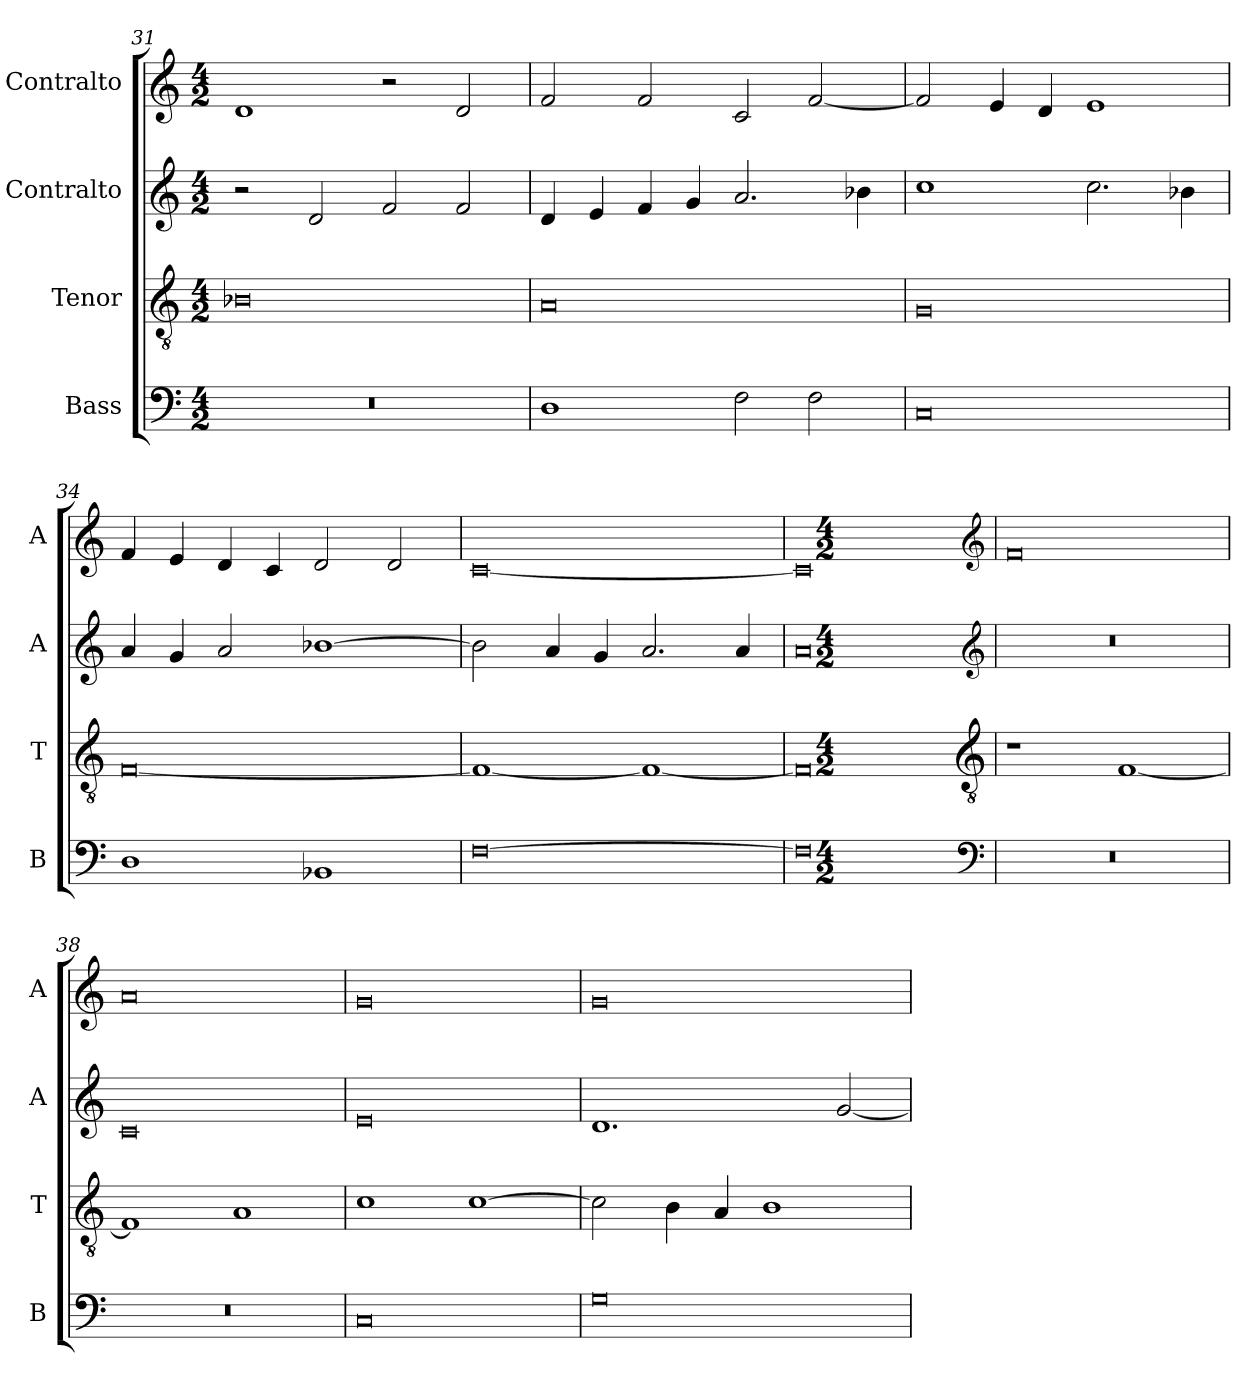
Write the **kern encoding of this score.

**kern	**kern	**kern	**kern
*part4	*part3	*part2	*part1
*staff4	*staff3	*staff2	*staff1
*I"Bass	*I"Tenor	*I"Contralto	*I"Contralto
*I'B	*I'T	*I'A	*I'A
*clefF4	*clefGv2	*clefG2	*clefG2
*k[]	*k[]	*k[]	*k[]
*M4/2	*M4/2	*M4/2	*M4/2
=31	=31	=31	=31
0r	0B-X	2r	1d
.	.	2d	.
.	.	2f	2r
.	.	2f	2d
=32	=32	=32	=32
1D	0A	4d	2f
.	.	4e	.
.	.	4f	2f
.	.	4g	.
2F	.	2.a	2c
2F	.	.	[2f
.	.	4b-X	.
=33	=33	=33	=33
0C	0G	1cc	2f]
.	.	.	4e
.	.	.	4d
.	.	2.cc	1e
.	.	4b-X	.
=34	=34	=34	=34
1D	[0F	4a	4f
.	.	4g	4e
.	.	2a	4d
.	.	.	4c
1BB-X	.	[1b-X	2d
.	.	.	2d
=35	=35	=35	=35
[0F	1F_	2b-]	[0c
.	.	4a	.
.	.	4g	.
.	1F_	2.a	.
.	.	4a	.
=36	=36	=36	=36
0F]	0F]	0a	0c]
*clefF4	*clefGv2	*clefG2	*clefG2
*k[]	*k[]	*k[]	*k[]
*M4/2	*M4/2	*M4/2	*M4/2
=37	=37	=37	=37
0r	1r	0r	0f
.	[1F	.	.
=38	=38	=38	=38
0r	1F]	0c	0a
.	1A	.	.
=39	=39	=39	=39
0C	1c	0e	0g
.	[1c	.	.
=40	=40	=40	=40
0G	2c]	1.d	0g
.	4B	.	.
.	4A	.	.
.	1B	.	.
.	.	[2g	.
=	=	=	=
*-	*-	*-	*-
